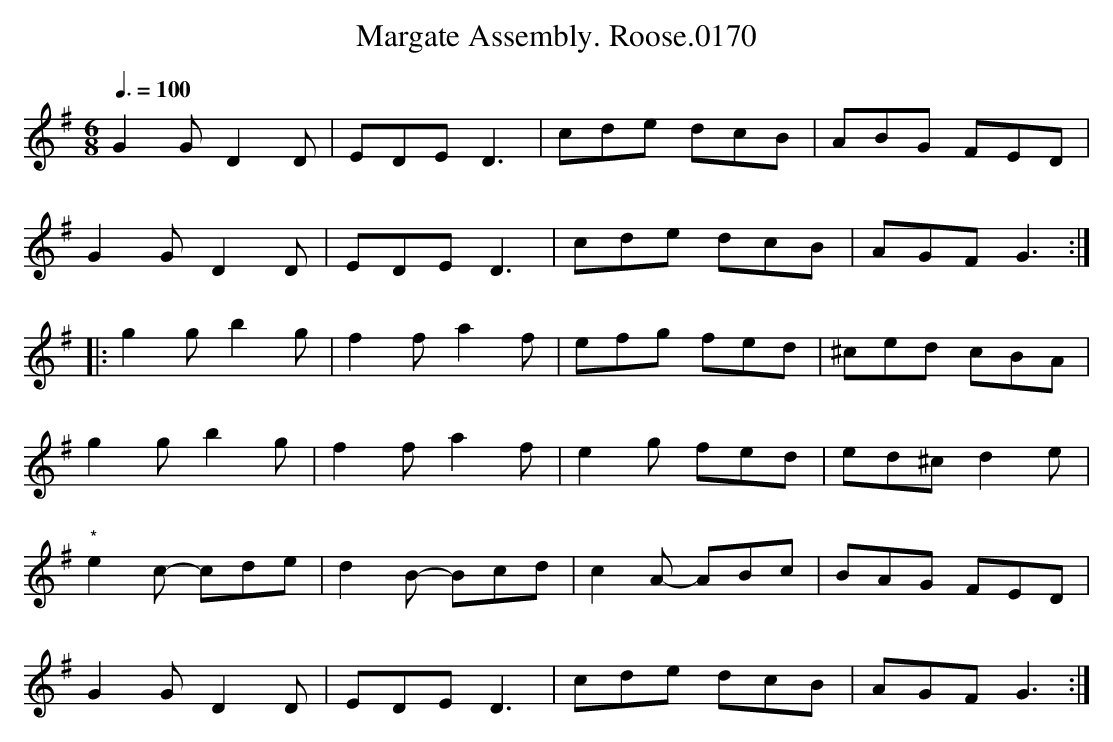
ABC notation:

X:1
T:Margate Assembly. Roose.0170
M:6/8
L:1/8
Q:3/8=100
K:G
G2G D2D|EDE D3|cde dcB|ABG FED|
G2G D2D|EDE D3|cde dcB|AGF G3:|
|:g2g b2g|f2f a2f|efg fed|^ced cBA|
g2g b2g|f2f a2f|e2g fed|ed^c d2e|
"*"e2c- cde|d2B- Bcd|c2A- ABc|BAG FED|
G2G D2D|EDE D3|cde dcB|AGF G3:|
